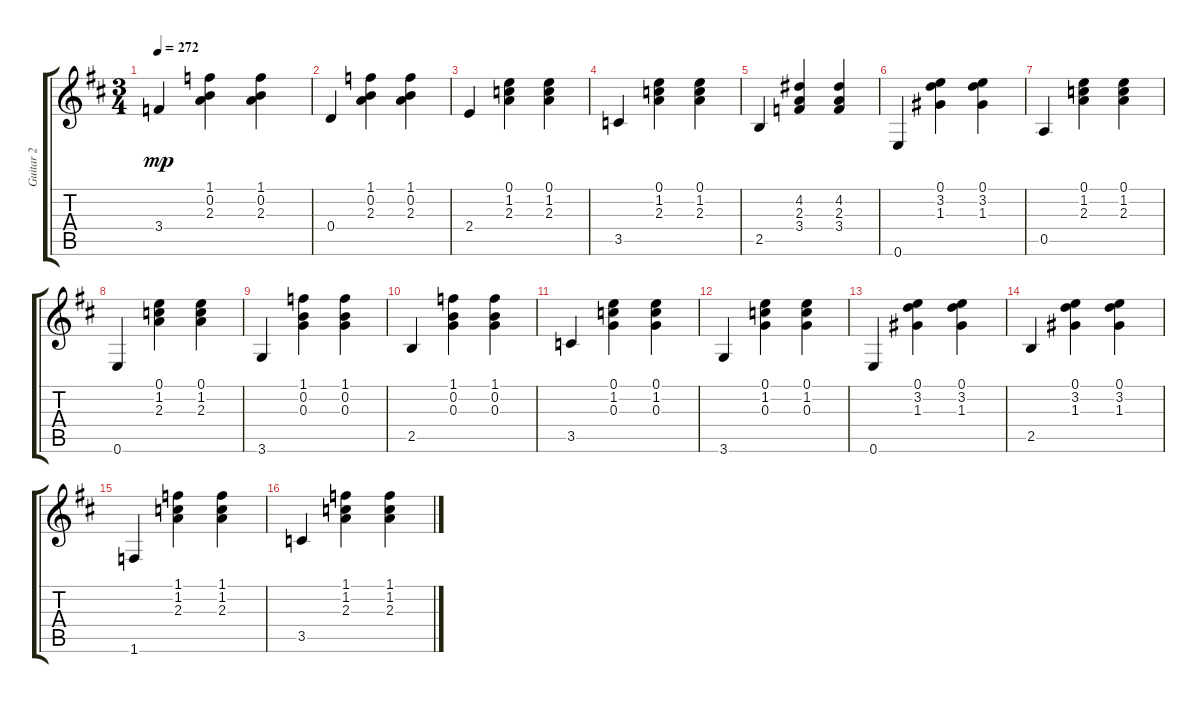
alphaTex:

\track ("Guitar 2" "Guitar 2") {instrument acousticguitarnylon}
\staff {score tabs}
\tuning (E4 B3 G3 D3 A2 E2) {hide}
\ts (3 4)
\tempo 272
\clef g2
\ks d
3.4.4{dy mp} (1.1 0.2 2.3).4 (1.1 0.2 2.3).4 |
0.4.4 (1.1 0.2 2.3).4 (1.1 0.2 2.3).4 |
2.4.4 (0.1 1.2 2.3).4 (0.1 1.2 2.3).4 |
3.5.4 (0.1 1.2 2.3).4 (0.1 1.2 2.3).4 |
2.5.4 (4.2 2.3 3.4).4 (4.2 2.3 3.4).4 |
0.6.4 (0.1 3.2 1.3).4 (0.1 3.2 1.3).4 |
0.5.4 (0.1 1.2 2.3).4 (0.1 1.2 2.3).4 |
0.6.4 (0.1 1.2 2.3).4 (0.1 1.2 2.3).4 |
3.6.4 (1.1 0.2 0.3).4 (1.1 0.2 0.3).4 |
2.5.4 (1.1 0.2 0.3).4 (1.1 0.2 0.3).4 |
3.5.4 (0.1 1.2 0.3).4 (0.1 1.2 0.3).4 |
3.6.4 (0.1 1.2 0.3).4 (0.1 1.2 0.3).4 |
0.6.4 (0.1 3.2 1.3).4 (0.1 3.2 1.3).4 |
2.5.4 (0.1 3.2 1.3).4 (0.1 3.2 1.3).4 |
1.6.4 (1.1 1.2 2.3).4 (1.1 1.2 2.3).4 |
3.5.4 (1.1 1.2 2.3).4 (1.1 1.2 2.3).4
